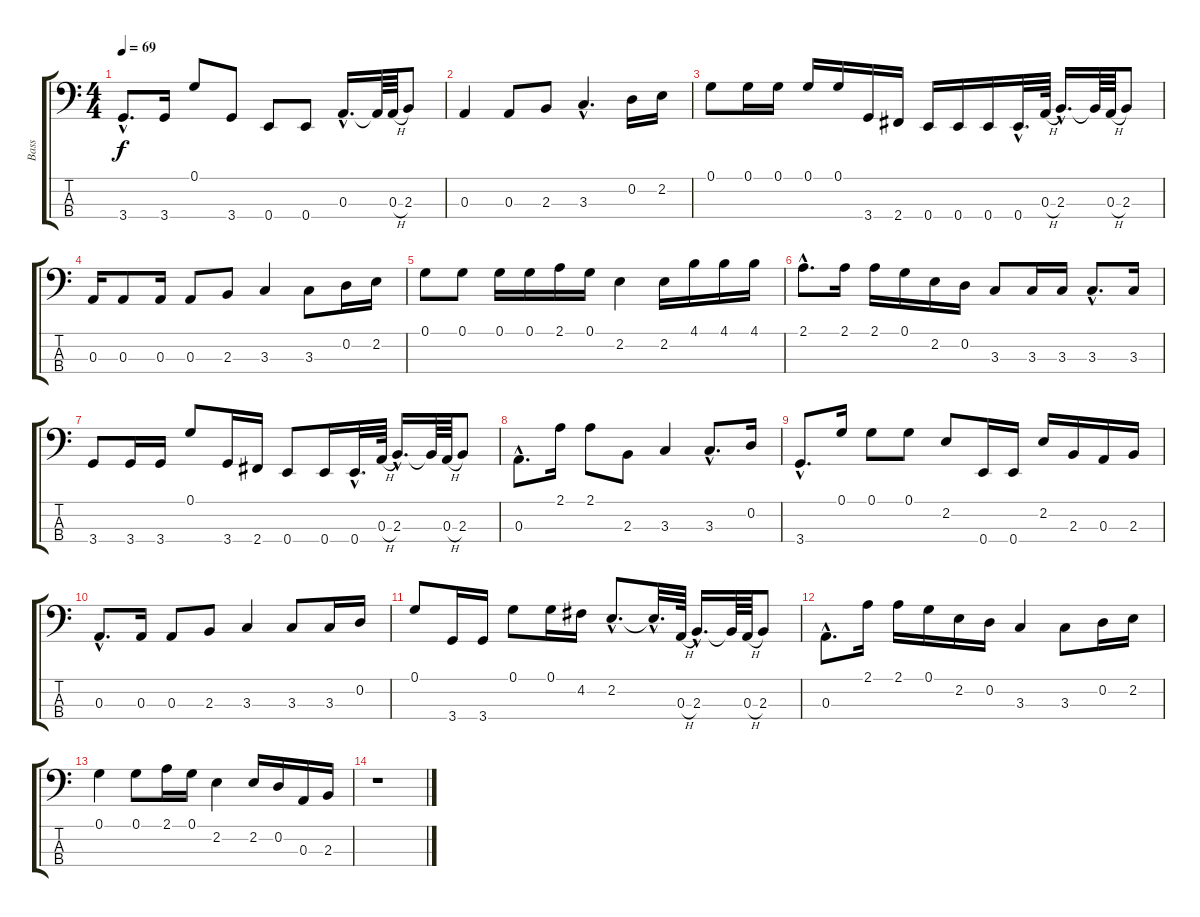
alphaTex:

\track ("Bass" "Bass") {instrument electricbasspick}
\staff {score tabs}
\tuning (G2 D2 A1 E1) {hide}
\ts (4 4)
\tempo 69
\clef f4
\ks c
3.4{hac}.8{d dy f} 3.4.16 0.1.8 3.4.8 0.4.8 0.4.8 0.3{hac}.16{d} 0.3{t}.64 0.3{h}.64 2.3.8 |
0.3.4 0.3.8 2.3.8 3.3{hac}.4{d} 0.2.16 2.2.16 |
0.1.8 0.1.16 0.1.16 0.1.16 0.1.16 3.4.16 2.4.16 0.4.16 0.4.16 0.4.16 0.4{hac}.32{d} 0.3{h}.64 2.3{hac}.16{d} 2.3{t}.64 0.3{h}.64 2.3.8 |
0.3.16 0.3.8 0.3.16 0.3.8 2.3.8 3.3.4 3.3.8 0.2.16 2.2.16 |
0.1.8 0.1.8 0.1.16 0.1.16 2.1.16 0.1.16 2.2.4 2.2.16 4.1.16 4.1.16 4.1.16 |
2.1{hac}.8{d} 2.1.16 2.1.16 0.1.16 2.2.16 0.2.16 3.3.8 3.3.16 3.3.16 3.3{hac}.8{d} 3.3.16 |
3.4.8 3.4.16 3.4.16 0.1.8 3.4.16 2.4.16 0.4.8 0.4.16 0.4{hac}.32{d} 0.3{h}.64 2.3{hac}.16{d} 2.3{t}.64 0.3{h}.64 2.3.8 |
0.3{hac}.8{d} 2.1.16 2.1.8 2.3.8 3.3.4 3.3{hac}.8{d} 0.2.16 |
3.4{hac}.8{d} 0.1.16 0.1.8 0.1.8 2.2.8 0.4.16 0.4.16 2.2.16 2.3.16 0.3.16 2.3.16 |
0.3{hac}.8{d} 0.3.16 0.3.8 2.3.8 3.3.4 3.3.8 3.3.16 0.2.16 |
0.1.8 3.4.16 3.4.16 0.1.8 0.1.16 4.2.16 2.2{hac}.8{d} 2.2{hac t}.32{d} 0.3{h}.64 2.3{hac}.16{d} 2.3{t}.64 0.3{h}.64 2.3.8 |
0.3{hac}.8{d} 2.1.16 2.1.16 0.1.16 2.2.16 0.2.16 3.3.4 3.3.8 0.2.16 2.2.16 |
0.1.4 0.1.8 2.1.16 0.1.16 2.2.4 2.2.16 0.2.16 0.3.16 2.3.16 |
r.1
